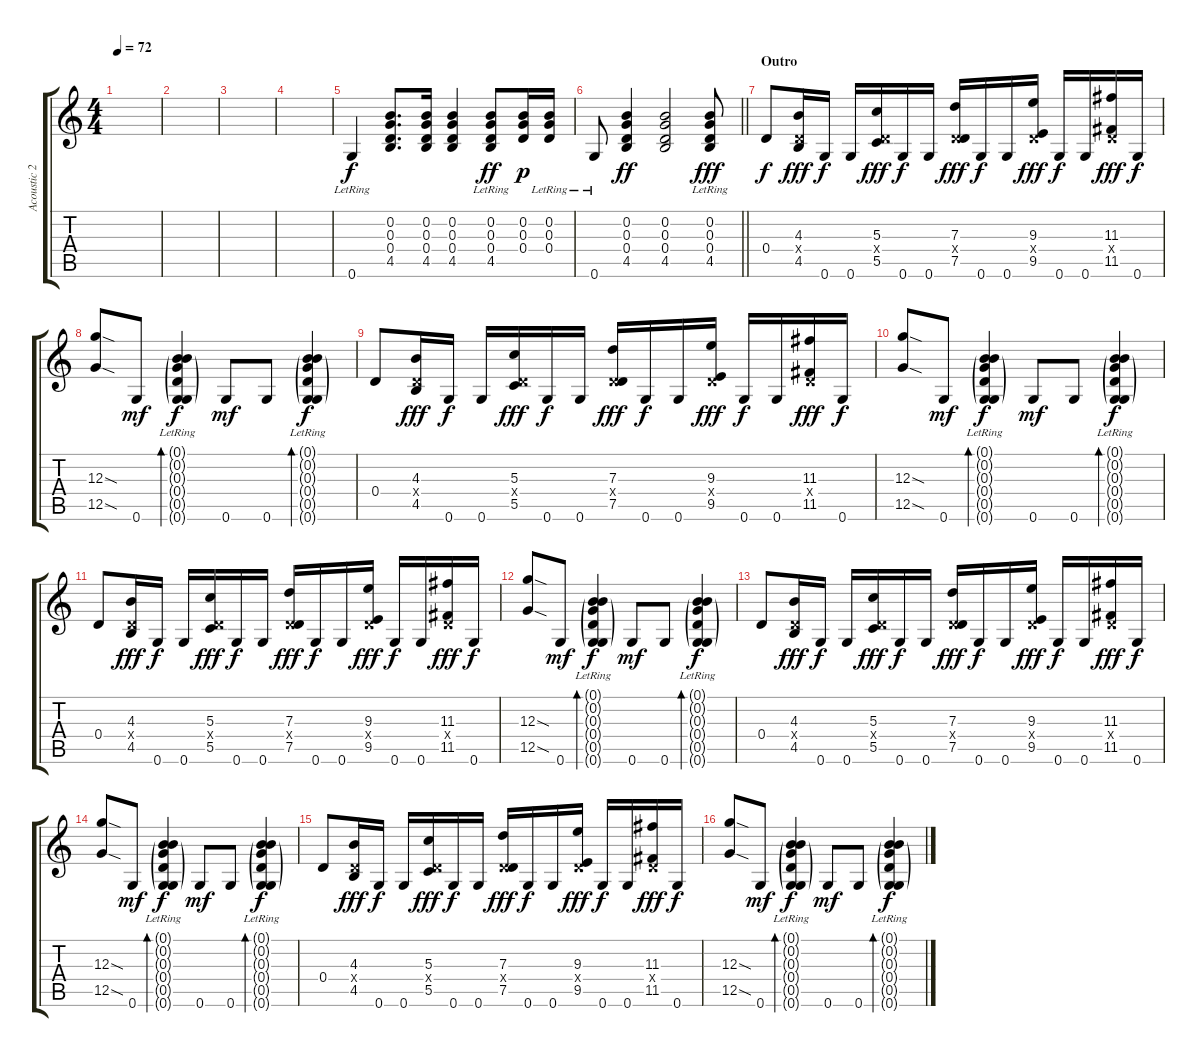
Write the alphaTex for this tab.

\track ("Acoustic 2 (open G tuning)" "Acoustic 2") {instrument acousticguitarsteel}
\staff {score tabs}
\tuning (B3 B3 G3 D3 G2 G2) {hide}
\ts (4 4)
\tempo 72
\clef g2
\ks c
|
|
|
|
0.6{lr}.4 (0.2 0.3 0.4 4.5).8{d} (0.2 0.3 0.4 4.5).16 (0.2 0.3 0.4 4.5).4 (0.2 0.3 0.4 4.5{lr}).8{dy ff} (0.2 0.3 0.4).16{dy p} (0.2{lr} 0.3{lr} 0.4{lr}).16 |
\barLineRight lightlight
0.6{lr}.8 (0.2 0.3 0.4 4.5).4{dy ff} (0.2 0.3 0.4 4.5).2 (0.2{lr} 0.3{lr} 0.4{lr} 4.5{lr}).8{dy fff} |
\section ("" "Outro")
0.4.8{dy f} (4.3 0.4{x} 4.5).16{dy fff} 0.6.16{dy f} 0.6.16 (5.3 0.4{x} 5.5).16{dy fff} 0.6.16{dy f} 0.6.16 (7.3 0.4{x} 7.5).16{dy fff} 0.6.16{dy f} 0.6.16 (9.3 0.4{x} 9.5).16{dy fff} 0.6.16{dy f} 0.6.16 (11.3 0.4{x} 11.5).16{dy fff} 0.6.16{dy f} |
(12.3{sod} 12.5{sod}).8 0.6.8{dy mf} (0.1{g lr} 0.2{g lr} 0.3{g lr} 0.4{g lr} 0.5{g lr} 0.6{g lr}).4{bd 30 dy f} 0.6.8{dy mf} 0.6.8 (0.1{g lr} 0.2{g lr} 0.3{g lr} 0.4{g lr} 0.5{g lr} 0.6{g}).4{bd 30 dy f} |
0.4.8 (4.3 0.4{x} 4.5).16{dy fff} 0.6.16{dy f} 0.6.16 (5.3 0.4{x} 5.5).16{dy fff} 0.6.16{dy f} 0.6.16 (7.3 0.4{x} 7.5).16{dy fff} 0.6.16{dy f} 0.6.16 (9.3 0.4{x} 9.5).16{dy fff} 0.6.16{dy f} 0.6.16 (11.3 0.4{x} 11.5).16{dy fff} 0.6.16{dy f} |
(12.3{sod} 12.5{sod}).8 0.6.8{dy mf} (0.1{g lr} 0.2{g lr} 0.3{g lr} 0.4{g lr} 0.5{g lr} 0.6{g lr}).4{bd 30 dy f} 0.6.8{dy mf} 0.6.8 (0.1{g lr} 0.2{g lr} 0.3{g lr} 0.4{g lr} 0.5{g lr} 0.6{g}).4{bd 30 dy f} |
0.4.8 (4.3 0.4{x} 4.5).16{dy fff} 0.6.16{dy f} 0.6.16 (5.3 0.4{x} 5.5).16{dy fff} 0.6.16{dy f} 0.6.16 (7.3 0.4{x} 7.5).16{dy fff} 0.6.16{dy f} 0.6.16 (9.3 0.4{x} 9.5).16{dy fff} 0.6.16{dy f} 0.6.16 (11.3 0.4{x} 11.5).16{dy fff} 0.6.16{dy f} |
(12.3{sod} 12.5{sod}).8 0.6.8{dy mf} (0.1{g lr} 0.2{g lr} 0.3{g lr} 0.4{g lr} 0.5{g lr} 0.6{g lr}).4{bd 30 dy f} 0.6.8{dy mf} 0.6.8 (0.1{g lr} 0.2{g lr} 0.3{g lr} 0.4{g lr} 0.5{g lr} 0.6{g}).4{bd 30 dy f} |
0.4.8 (4.3 0.4{x} 4.5).16{dy fff} 0.6.16{dy f} 0.6.16 (5.3 0.4{x} 5.5).16{dy fff} 0.6.16{dy f} 0.6.16 (7.3 0.4{x} 7.5).16{dy fff} 0.6.16{dy f} 0.6.16 (9.3 0.4{x} 9.5).16{dy fff} 0.6.16{dy f} 0.6.16 (11.3 0.4{x} 11.5).16{dy fff} 0.6.16{dy f} |
(12.3{sod} 12.5{sod}).8 0.6.8{dy mf} (0.1{g lr} 0.2{g lr} 0.3{g lr} 0.4{g lr} 0.5{g lr} 0.6{g lr}).4{bd 30 dy f} 0.6.8{dy mf} 0.6.8 (0.1{g lr} 0.2{g lr} 0.3{g lr} 0.4{g lr} 0.5{g lr} 0.6{g}).4{bd 30 dy f} |
0.4.8 (4.3 0.4{x} 4.5).16{dy fff} 0.6.16{dy f} 0.6.16 (5.3 0.4{x} 5.5).16{dy fff} 0.6.16{dy f} 0.6.16 (7.3 0.4{x} 7.5).16{dy fff} 0.6.16{dy f} 0.6.16 (9.3 0.4{x} 9.5).16{dy fff} 0.6.16{dy f} 0.6.16 (11.3 0.4{x} 11.5).16{dy fff} 0.6.16{dy f} |
(12.3{sod} 12.5{sod}).8 0.6.8{dy mf} (0.1{g lr} 0.2{g lr} 0.3{g lr} 0.4{g lr} 0.5{g lr} 0.6{g lr}).4{bd 30 dy f} 0.6.8{dy mf} 0.6.8 (0.1{g lr} 0.2{g lr} 0.3{g lr} 0.4{g lr} 0.5{g lr} 0.6{g}).4{bd 30 dy f}
